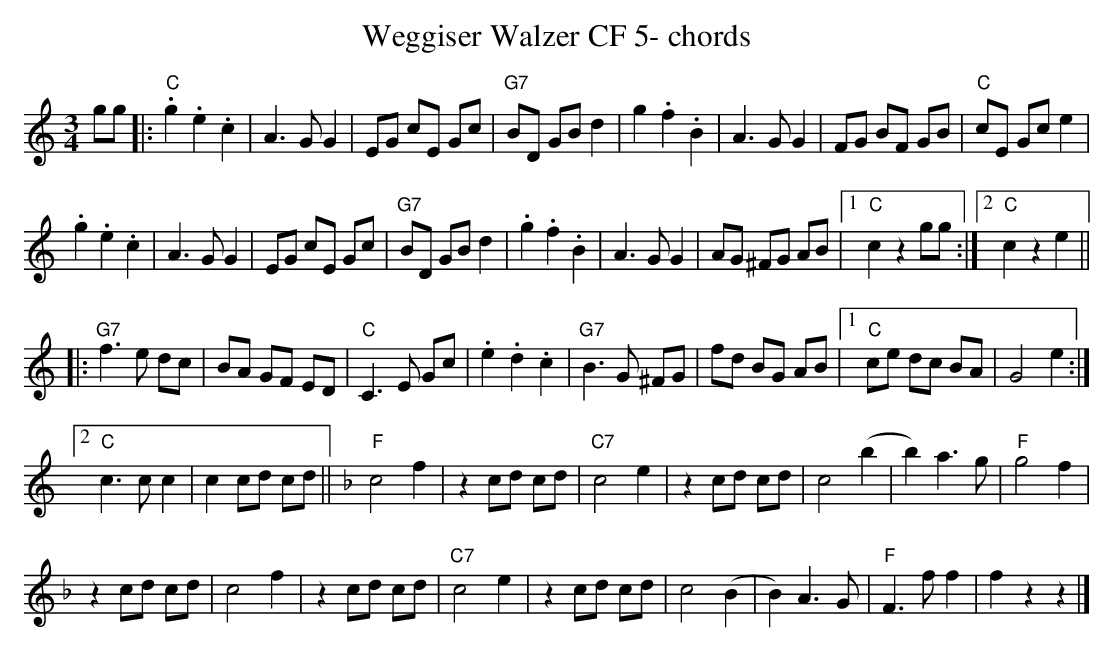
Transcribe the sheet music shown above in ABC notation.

X:1
T:Weggiser Walzer CF 5- chords
M:3/4
L:1/8
K:Cmaj%%MIDI gchordon
gg |: "C".g2.e2.c2 | A3GG2 | EG cE Gc | "G7"BD GB d2 | g2.f2.B2 | A3GG2 | FG BF GB | "C"cE Gc e2 |
.g2.e2.c2 | A3GG2 | EG cE Gc | "G7"BD GB d2 | .g2.f2.B2 | A3GG2 | AG ^FG AB |1 "C"c2z2 gg :|2 "C"c2z2e2 ||
|: "G7"f3e dc | BA GF ED | "C"C3E Gc | .e2.d2.c2 | "G7"B3G ^FG | fd BG AB |1 "C"ce dc BA | G4e2 :|2
"C"c3cc2 | c2 cd cd || [K:Fmaj] "F"c4f2 | z2cd cd | "C7"c4e2 | z2 cd cd | c4 (b2 | b2) a3g | "F"g4 f2 |
z2 cd cd | c4f2 | z2 cd cd | "C7"c4e2 | z2cd cd | c4 (B2 | B2) A3G | "F"F3ff2 | f2z2z2 |]
